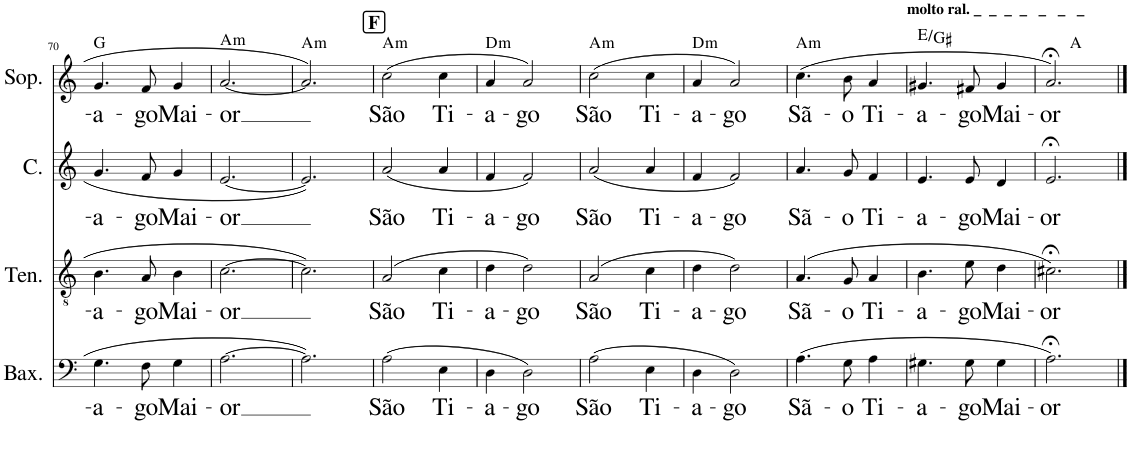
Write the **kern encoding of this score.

**kern	**text	**kern	**text	**kern	**text	**kern	**text	**harte
*part4	*part4	*part3	*part3	*part2	*part2	*part1	*part1	*part1
*staff4	*staff4	*staff3	*staff3	*staff2	*staff2	*staff1	*staff1	*
*I"Baixo	*	*I"Tenor	*	*I"Contralto	*	*I"Soprano	*	*
*I'Bax.	*	*I'Ten.	*	*I'C.	*	*I'Sop.	*	*
!!LO:PB:g=z
*clefF4	*	*clefGv2	*	*clefG2	*	*clefG2	*	*
*k[]	*	*k[]	*	*k[]	*	*k[]	*	*
*M3/4	*	*M3/4	*	*M3/4	*	*M3/4	*	*
=70	=70	=70	=70	=70	=70	=70	=70	=70
!	!LO:LY:b	!	!LO:LY:b	!	!LO:LY:b	!	!LO:LY:b	!
4.G\	-a-	4.B\	-a-	4.g/	-a-	4.g/	-a-	G:maj
!	!LO:LY:b	!	!LO:LY:b	!	!LO:LY:b	!	!LO:LY:b	!
8F\	-go	8A/	-go	8f/	-go	8f/	-go	.
!	!LO:LY:b	!	!LO:LY:b	!	!LO:LY:b	!	!LO:LY:b	!
4G\	Mai-	4B\	Mai-	4g/	Mai-	4g/	Mai-	.
=71	=71	=71	=71	=71	=71	=71	=71	=71
!	!LO:LY:b	!	!LO:LY:b	!	!LO:LY:b	!	!LO:LY:b	!LO:H:kt=m
[2.A\	-or	[2.c\	-or	[2.e/	-or	[2.a/	-or	A:min
=72	=72	=72	=72	=72	=72	=72	=72	=72
!	!	!	!	!	!	!	!	!LO:H:kt=m
2.A\]	.	2.c\]	.	2.e/]	.	2.a/]	.	A:min
!!LO:REH:place=s1:a:B:cj:fs=14:t=F
=73	=73	=73	=73	=73	=73	=73	=73	=73
!	!LO:LY:b	!	!LO:LY:b	!	!LO:LY:b	!	!LO:LY:b	!LO:H:kt=m
(2A\	São	(2A/	São	(2a/	São	(2cc\	São	A:min
!	!LO:LY:b	!	!LO:LY:b	!	!LO:LY:b	!	!LO:LY:b	!
4E\	Ti-	4c\	Ti-	4a/	Ti-	4cc\	Ti-	.
=74	=74	=74	=74	=74	=74	=74	=74	=74
!	!LO:LY:b	!	!LO:LY:b	!	!LO:LY:b	!	!LO:LY:b	!LO:H:kt=m
4D\	-a-	4d\	-a-	4f/	-a-	4a/	-a-	D:min
!	!LO:LY:b	!	!LO:LY:b	!	!LO:LY:b	!	!LO:LY:b	!
2D\)	-go	2d\)	-go	2f/)	-go	2a/)	-go	.
=75	=75	=75	=75	=75	=75	=75	=75	=75
!	!LO:LY:b	!	!LO:LY:b	!	!LO:LY:b	!	!LO:LY:b	!LO:H:kt=m
(2A\	São	(2A/	São	(2a/	São	(2cc\	São	A:min
!	!LO:LY:b	!	!LO:LY:b	!	!LO:LY:b	!	!LO:LY:b	!
4E\	Ti-	4c\	Ti-	4a/	Ti-	4cc\	Ti-	.
=76	=76	=76	=76	=76	=76	=76	=76	=76
!	!LO:LY:b	!	!LO:LY:b	!	!LO:LY:b	!	!LO:LY:b	!LO:H:kt=m
4D\	-a-	4d\	-a-	4f/	-a-	4a/	-a-	D:min
!	!LO:LY:b	!	!LO:LY:b	!	!LO:LY:b	!	!LO:LY:b	!
2D\)	-go	2d\)	-go	2f/)	-go	2a/)	-go	.
=77	=77	=77	=77	=77	=77	=77	=77	=77
!	!LO:LY:b	!	!LO:LY:b	!	!LO:LY:b	!	!LO:LY:b	!LO:H:kt=m
(4.A\	Sã-	(4.A/	Sã-	4.a/	Sã-	(4.cc\	Sã-	A:min
!	!LO:LY:b	!	!LO:LY:b	!	!LO:LY:b	!	!LO:LY:b	!
8G\	-o	8G/	-o	8g/	-o	8b\	-o	.
!	!LO:LY:b	!	!LO:LY:b	!	!LO:LY:b	!	!LO:LY:b	!
4A\	Ti-	4A/	Ti-	4f/	Ti-	4a/	Ti-	.
=78	=78	=78	=78	=78	=78	=78	=78	=78
!	!	!	!	!	!	!LO:TX:a:B:t=molto ral. _  _  _  _   _   _   _	!	!
!	!LO:LY:b	!	!LO:LY:b	!	!LO:LY:b	!	!LO:LY:b	!
4.G#X\	-a-	4.B\	-a-	4.e/	-a-	4.g#X/	-a-	E:maj/3
!	!LO:LY:b	!	!LO:LY:b	!	!LO:LY:b	!	!LO:LY:b	!
8G#\	-go	8e\	-go	8e/	-go	8f#X/	-go	.
!	!LO:LY:b	!	!LO:LY:b	!	!LO:LY:b	!	!LO:LY:b	!
4G#\	Mai-	4d\	Mai-	4d/	Mai-	4g#/	Mai-	.
=79	=79	=79	=79	=79	=79	=79	=79	=79
!	!LO:LY:b	!	!LO:LY:b	!	!LO:LY:b	!	!LO:LY:b	!
*	*	*	*	*	*	*^	*	*
2.A;<\)	-or	2.c#X;<\)	-or	2.e;</	-or	2.a;</)	4ryy	-or	.
.	.	.	.	.	.	.	2ryy	.	A:maj
*	*	*	*	*	*	*v	*v	*	*
==	==	==	==	==	==	==	==	==
*-	*-	*-	*-	*-	*-	*-	*-	*-
